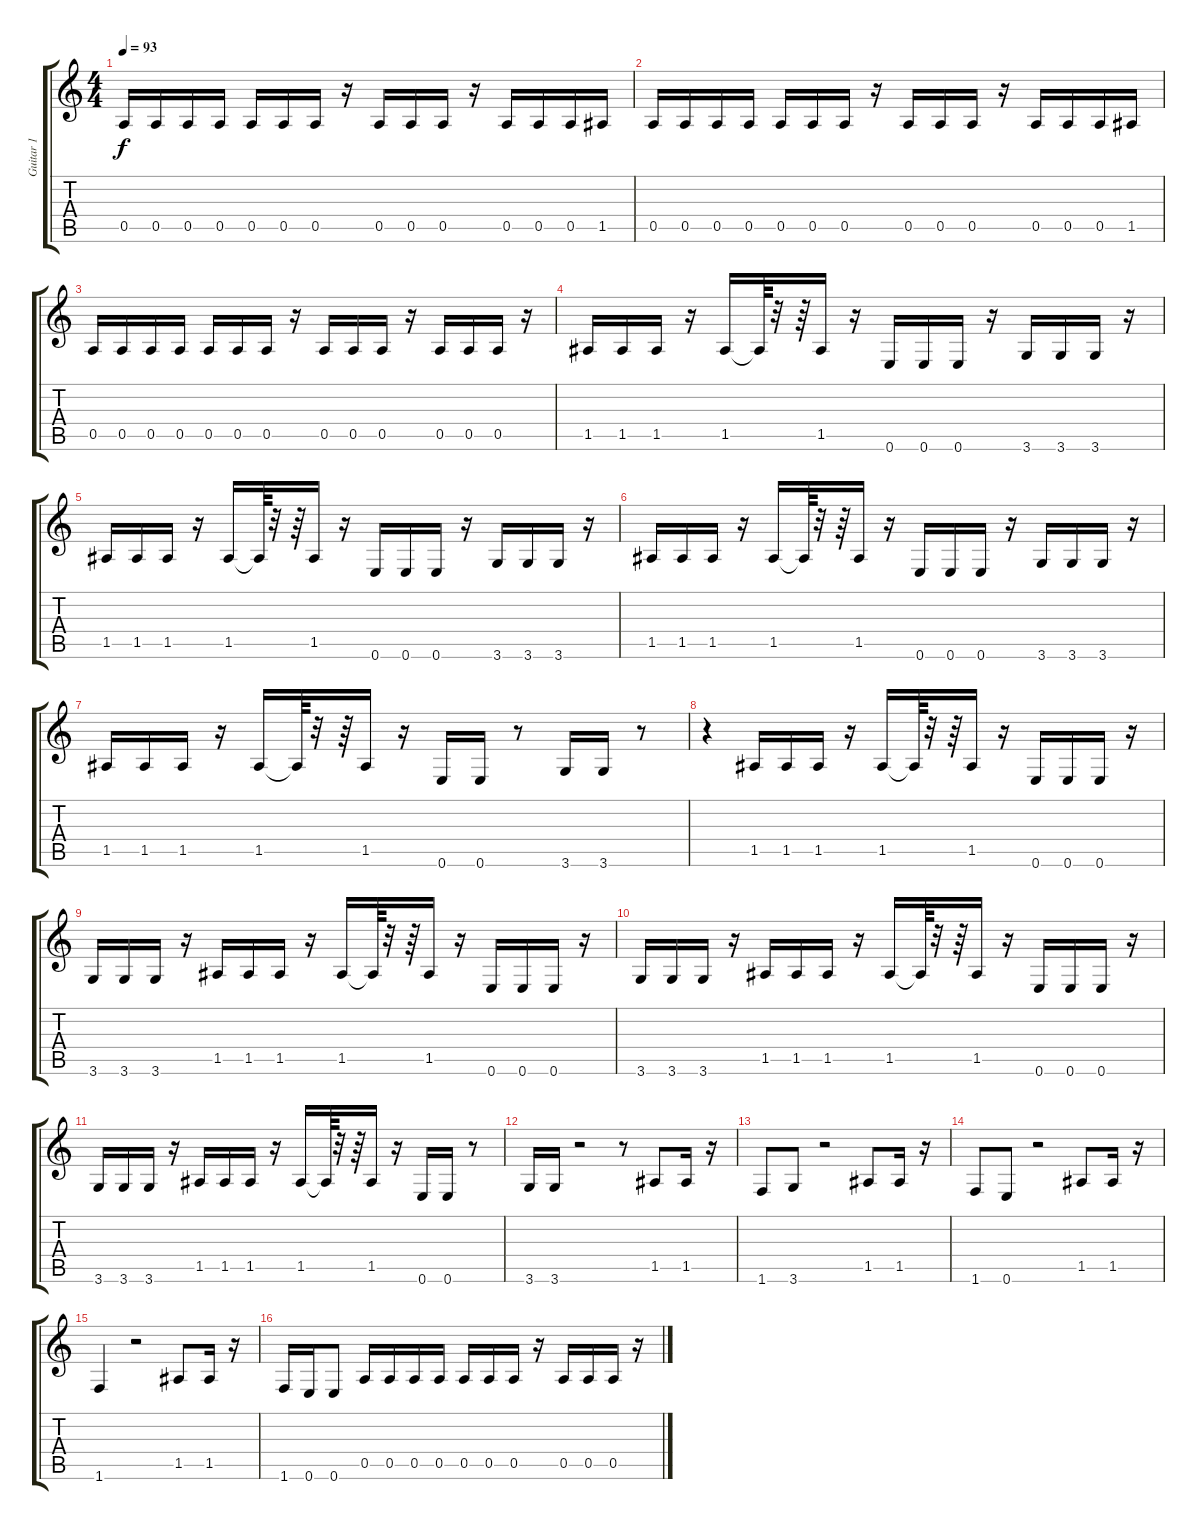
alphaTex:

\track ("Guitar 1" "Guitar 1") {instrument distortionguitar}
\staff {score tabs}
\tuning (E4 B3 G3 D3 A2 E2) {hide}
\ts (4 4)
\tempo 93
\clef g2
\ks c
0.5.16{dy f} 0.5.16 0.5.16 0.5.16 0.5.16 0.5.16 0.5.16 r.16 0.5.16 0.5.16 0.5.16 r.16 0.5.16 0.5.16 0.5.16 1.5.16 |
0.5.16 0.5.16 0.5.16 0.5.16 0.5.16 0.5.16 0.5.16 r.16 0.5.16 0.5.16 0.5.16 r.16 0.5.16 0.5.16 0.5.16 1.5.16 |
0.5.16 0.5.16 0.5.16 0.5.16 0.5.16 0.5.16 0.5.16 r.16 0.5.16 0.5.16 0.5.16 r.16 0.5.16 0.5.16 0.5.16 r.16 |
1.5.16 1.5.16 1.5.16 r.16 1.5.16 1.5{t}.64 r.32 r.64 1.5.16 r.16 0.6.16 0.6.16 0.6.16 r.16 3.6.16 3.6.16 3.6.16 r.16 |
1.5.16 1.5.16 1.5.16 r.16 1.5.16 1.5{t}.64 r.32 r.64 1.5.16 r.16 0.6.16 0.6.16 0.6.16 r.16 3.6.16 3.6.16 3.6.16 r.16 |
1.5.16 1.5.16 1.5.16 r.16 1.5.16 1.5{t}.64 r.32 r.64 1.5.16 r.16 0.6.16 0.6.16 0.6.16 r.16 3.6.16 3.6.16 3.6.16 r.16 |
1.5.16 1.5.16 1.5.16 r.16 1.5.16 1.5{t}.64 r.32 r.64 1.5.16 r.16 0.6.16 0.6.16 r.8 3.6.16 3.6.16 r.8 |
r.4 1.5.16 1.5.16 1.5.16 r.16 1.5.16 1.5{t}.64 r.32 r.64 1.5.16 r.16 0.6.16 0.6.16 0.6.16 r.16 |
3.6.16 3.6.16 3.6.16 r.16 1.5.16 1.5.16 1.5.16 r.16 1.5.16 1.5{t}.64 r.32 r.64 1.5.16 r.16 0.6.16 0.6.16 0.6.16 r.16 |
3.6.16 3.6.16 3.6.16 r.16 1.5.16 1.5.16 1.5.16 r.16 1.5.16 1.5{t}.64 r.32 r.64 1.5.16 r.16 0.6.16 0.6.16 0.6.16 r.16 |
3.6.16 3.6.16 3.6.16 r.16 1.5.16 1.5.16 1.5.16 r.16 1.5.16 1.5{t}.64 r.32 r.64 1.5.16 r.16 0.6.16 0.6.16 r.8 |
3.6.16 3.6.16 r.2 r.8 1.5.8 1.5.16 r.16 |
1.6.8 3.6.8 r.2 1.5.8 1.5.16 r.16 |
1.6.8 0.6.8 r.2 1.5.8 1.5.16 r.16 |
1.6.4 r.2 1.5.8 1.5.16 r.16 |
1.6.16 0.6.16 0.6.8 0.5.16 0.5.16 0.5.16 0.5.16 0.5.16 0.5.16 0.5.16 r.16 0.5.16 0.5.16 0.5.16 r.16
